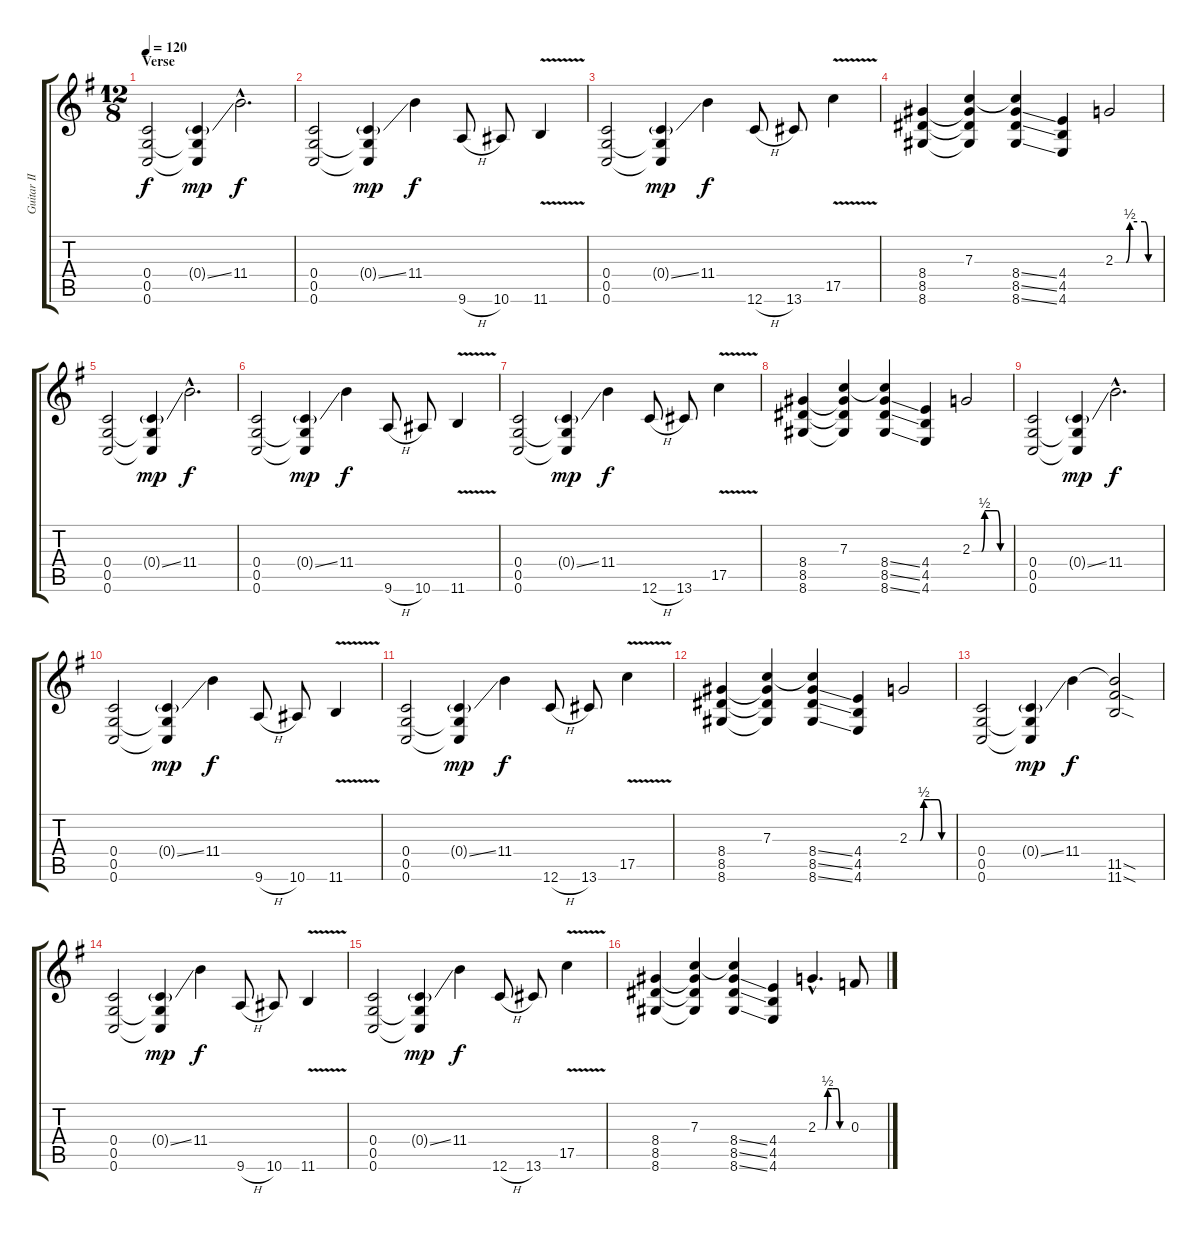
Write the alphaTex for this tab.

\track ("Guitar II" "Guitar II") {instrument distortionguitar}
\staff {score tabs}
\tuning (D4 A3 F3 C3 G2 C2) {hide}
\ts (12 8)
\section ("" "Verse")
\tempo 120
\clef g2
\ks g
(0.4 0.5 0.6).2{dy f instrument distortionguitar} (0.4{ss g} 0.5{t} 0.6{t}).4{dy mp} 11.4{hac}.2{d dy f} |
(0.4 0.5 0.6).2 (0.4{ss g} 0.5{t} 0.6{t}).4{dy mp} 11.4.4{dy f} 9.6{h}.8 10.6.8 11.6{v}.4 |
(0.4 0.5 0.6).2 (0.4{ss g} 0.5{t} 0.6{t}).4{dy mp} 11.4.4{dy f} 12.6{h}.8 13.6.8 17.5{v}.4 |
(8.4 8.5 8.6).4 (7.3 8.4{t} 8.5{t} 8.6{t}).4 (7.3{t} 8.4{ss} 8.5{ss} 8.6{ss}).4 (4.4 4.5 4.6).4 2.3{be (custom 0 0 15 0 20 2 30 2 40 2 45 0 60 0)}.2 |
(0.4 0.5 0.6).2 (0.4{ss g} 0.5{t} 0.6{t}).4{dy mp} 11.4{hac}.2{d dy f} |
(0.4 0.5 0.6).2 (0.4{ss g} 0.5{t} 0.6{t}).4{dy mp} 11.4.4{dy f} 9.6{h}.8 10.6.8 11.6{v}.4 |
(0.4 0.5 0.6).2 (0.4{ss g} 0.5{t} 0.6{t}).4{dy mp} 11.4.4{dy f} 12.6{h}.8 13.6.8 17.5{v}.4 |
(8.4 8.5 8.6).4 (7.3 8.4{t} 8.5{t} 8.6{t}).4 (7.3{t} 8.4{ss} 8.5{ss} 8.6{ss}).4 (4.4 4.5 4.6).4 2.3{be (custom 0 0 15 0 20 2 30 2 40 2 45 0 60 0)}.2 |
(0.4 0.5 0.6).2 (0.4{ss g} 0.5{t} 0.6{t}).4{dy mp} 11.4{hac}.2{d dy f} |
(0.4 0.5 0.6).2 (0.4{ss g} 0.5{t} 0.6{t}).4{dy mp} 11.4.4{dy f} 9.6{h}.8 10.6.8 11.6{v}.4 |
(0.4 0.5 0.6).2 (0.4{ss g} 0.5{t} 0.6{t}).4{dy mp} 11.4.4{dy f} 12.6{h}.8 13.6.8 17.5{v}.4 |
(8.4 8.5 8.6).4 (7.3 8.4{t} 8.5{t} 8.6{t}).4 (7.3{t} 8.4{ss} 8.5{ss} 8.6{ss}).4 (4.4 4.5 4.6).4 2.3{be (custom 0 0 15 0 20 2 30 2 40 2 45 0 60 0)}.2 |
(0.4 0.5 0.6).2 (0.4{ss g} 0.5{t} 0.6{t}).4{dy mp} 11.4.4{dy f} (11.4{t} 11.5{sod} 11.6{sod}).2 |
(0.4 0.5 0.6).2 (0.4{ss g} 0.5{t} 0.6{t}).4{dy mp} 11.4.4{dy f} 9.6{h}.8 10.6.8 11.6{v}.4 |
(0.4 0.5 0.6).2 (0.4{ss g} 0.5{t} 0.6{t}).4{dy mp} 11.4.4{dy f} 12.6{h}.8 13.6.8 17.5{v}.4 |
(8.4 8.5 8.6).4 (7.3 8.4{t} 8.5{t} 8.6{t}).4 (7.3{t} 8.4{ss} 8.5{ss} 8.6{ss}).4 (4.4 4.5 4.6).4 2.3{be (custom 0 0 15 0 20 2 30 2 40 2 45 0 60 0) hac}.4{d} 0.3.8
